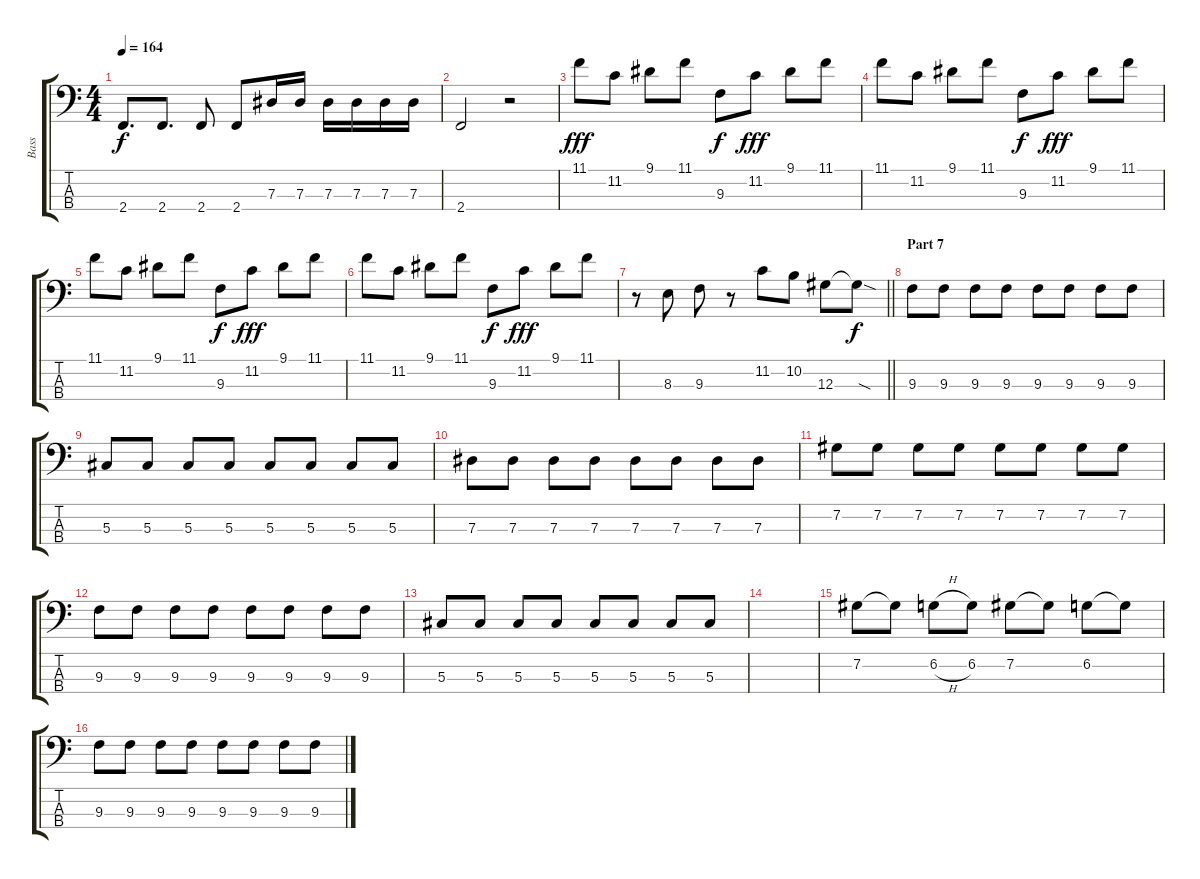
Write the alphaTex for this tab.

\track ("Bass" "Bass") {instrument electricbasspick}
\staff {score tabs}
\tuning (Gb2 Db2 Ab1 Eb1) {hide}
\ts (4 4)
\tempo 164
\clef f4
\ks c
2.4.8{d dy f} 2.4.8{d} 2.4.8 2.4.8 7.3.16 7.3.16 7.3.16 7.3.16 7.3.16 7.3.16 |
2.4.2 r.2 |
11.1.8{dy fff} 11.2.8 9.1.8 11.1.8 9.3.8{dy f} 11.2.8{dy fff} 9.1.8 11.1.8 |
11.1.8 11.2.8 9.1.8 11.1.8 9.3.8{dy f} 11.2.8{dy fff} 9.1.8 11.1.8 |
11.1.8 11.2.8 9.1.8 11.1.8 9.3.8{dy f} 11.2.8{dy fff} 9.1.8 11.1.8 |
11.1.8 11.2.8 9.1.8 11.1.8 9.3.8{dy f} 11.2.8{dy fff} 9.1.8 11.1.8 |
\barLineRight lightlight
r.8 8.3.8 9.3.8 r.8 11.2.8 10.2.8 12.3.8 12.3{sod t}.8{dy f} |
\section ("" "Part 7")
9.3.8 9.3.8 9.3.8 9.3.8 9.3.8 9.3.8 9.3.8 9.3.8 |
5.3.8 5.3.8 5.3.8 5.3.8 5.3.8 5.3.8 5.3.8 5.3.8 |
7.3.8 7.3.8 7.3.8 7.3.8 7.3.8 7.3.8 7.3.8 7.3.8 |
7.2.8 7.2.8 7.2.8 7.2.8 7.2.8 7.2.8 7.2.8 7.2.8 |
9.3.8 9.3.8 9.3.8 9.3.8 9.3.8 9.3.8 9.3.8 9.3.8 |
5.3.8 5.3.8 5.3.8 5.3.8 5.3.8 5.3.8 5.3.8 5.3.8 |
|
7.2.8 7.2{t}.8 6.2{h}.8 6.2.8 7.2.8 7.2{t}.8 6.2.8 6.2{t}.8 |
9.3.8 9.3.8 9.3.8 9.3.8 9.3.8 9.3.8 9.3.8 9.3.8
